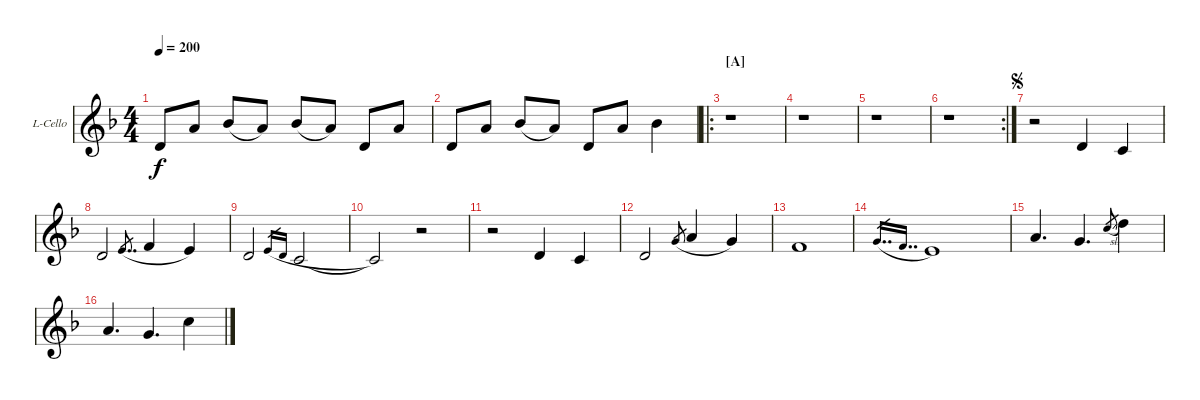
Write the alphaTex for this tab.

\bracketExtendMode groupsimilarinstruments
\firstSystemTrackNameOrientation horizontal
\otherSystemsTrackNameOrientation horizontal
\track ("Lead Cello" "L-Cello") {instrument cello}
\staff {score}
\tuning (A3 D3 G2 C2)
\ts (4 4)
\tempo 200
\clef g2
\scale
0.333333
\ks dminor
5.1.8{dy f} 12.1.8 13.1.8{legatoorigin} 12.1.8 13.1.8{legatoorigin} 12.1.8 12.2.8 12.1.8 |
\scale
0.333333 12.2.8 12.1.8 13.1.8{legatoorigin} 12.1.8 12.2.8 12.1.8 13.1.4 |
\ro
\section ("A" "")
\scale
0.373737 r.1 |
\scale
0.313131 r.1 |
\scale
0.313131 r.1 |
\rc 2
\scale
0.354167 r.1 |
\jump segno
\scale
0.322917 r.2 5.1.4 3.1.4 |
\scale
0.322917 5.1.2 7.1.8{dd gr legatoorigin} 8.1.4{legatoorigin} 14.2.4 |
\scale
0.333333 5.1.2 14.2.16{gr legatoorigin} 12.2.16{gr legatoorigin} 10.2.2{legatoorigin} |
\scale
0.333333 10.2{t}.2 r.2 |
\scale
0.333333 r.2 5.1.4 3.1.4 |
\scale
0.333333 5.1.2 10.1.8{gr legatoorigin} 12.1.4{legatoorigin} 10.1.4 |
\scale
0.333333 8.1.1 |
\scale
0.333333 10.1.16{dd gr legatoorigin} 8.1.16{dd gr legatoorigin} 7.1.1 |
\scale
0.333333 12.1.4{d} 10.1.4{d} 15.1{sl}.8{gr} 17.1.4 |
\scale
0.333333 19.2.4{d} 17.2.4{d} 15.1.4
